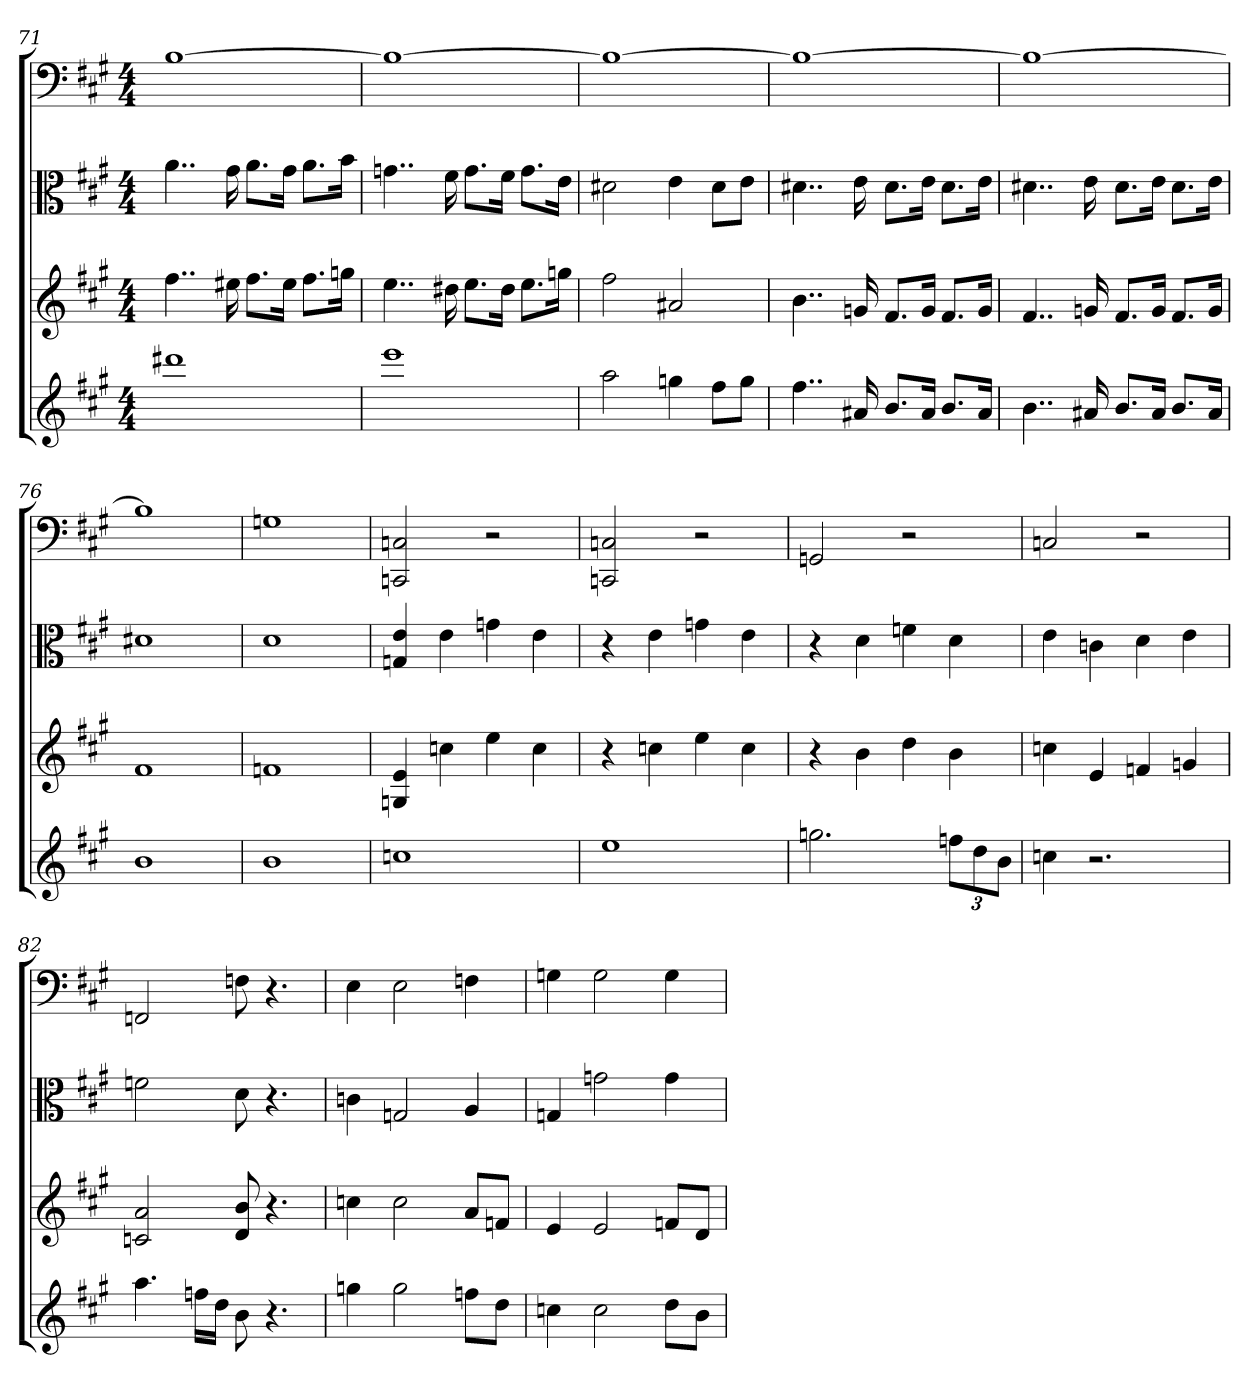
**kern	**kern	**kern	**kern
*part4	*part3	*part2	*part1
*staff4	*staff3	*staff2	*staff1
*	*	*clefC3	*clefF4
*k[f#c#g#]	*k[f#c#g#]	*k[f#c#g#]	*k[f#c#g#]
*A:	*A:	*A:	*A:
*M4/4	*M4/4	*M4/4	*M4/4
=71	=71	=71	=71
1ddd#X	4..ff#	4..a	[1B
.	16ee#X	16g#	.
.	8.ff#L	8.a\L	.
.	16ee#Jk	16g#\Jk	.
.	8.ff#L	8.a\L	.
.	16ggnJk	16b\Jk	.
=72	=72	=72	=72
1eee	4..ee	4..gn	1B_
.	16dd#X	16f#	.
.	8.eeL	8.g\L	.
.	16dd#Jk	16f#\Jk	.
.	8.eeL	8.g\L	.
.	16ggnJk	16e\Jk	.
=73	=73	=73	=73
2aa	2ff#	2d#X	1B_
4ggn	2a#X	4e	.
8ff#L	.	8d#\L	.
8ggJ	.	8e\J	.
=74	=74	=74	=74
4..ff#	4..b	4..d#X	1B_
16a#X	16gn	16e	.
8.bL	8.f#L	8.d#\L	.
16a#Jk	16gJk	16e\Jk	.
8.bL	8.f#L	8.d#\L	.
16a#Jk	16gJk	16e\Jk	.
=75	=75	=75	=75
4..b	4..f#	4..d#X	1B_
16a#X	16gn	16e	.
8.bL	8.f#L	8.d#\L	.
16a#Jk	16gJk	16e\Jk	.
8.bL	8.f#L	8.d#\L	.
16a#Jk	16gJk	16e\Jk	.
=76	=76	=76	=76
1b	1f#	1d#X	1B]
=77	=77	=77	=77
1b	1fn	1d	1Gn
=78	=78	=78	=78
1ccn	4Gn 4e	4Gn 4e	2CCn 2Cn
.	4ccn	4e	.
.	4ee	4gn	2r
.	4cc	4e	.
=79	=79	=79	=79
1ee	4r	4r	2CCn 2Cn
.	4ccn	4e	.
.	4ee	4gn	2r
.	4cc	4e	.
=80	=80	=80	=80
2.ggn	4r	4r	2GGn
.	4b	4d	.
.	4dd	4fn	2r
12ffnL	4b	4d	.
12dd	.	.	.
12bJ	.	.	.
=81	=81	=81	=81
4ccn	4ccn	4e	2Cn
2.r	4e	4cn	.
.	4fn	4d	2r
.	4gn	4e	.
=82	=82	=82	=82
4.aa	2cn 2a	2fn	2FFn
16ffnLL	.	.	.
16ddJJ	.	.	.
8b	8d 8b	8d	8Fn
4.r	4.r	4.r	4.r
=83	=83	=83	=83
4ggn	4ccn	4cn	4E
2gg	2cc	2Gn	2E
8ffnL	8aL	4A	4Fn
8ddJ	8fnJ	.	.
=84	=84	=84	=84
4ccn	4e	4Gn	4Gn
2cc	2e	2gn	2G
8ddL	8fnL	4g	4G
8bJ	8dJ	.	.
=	=	=	=
*-	*-	*-	*-
